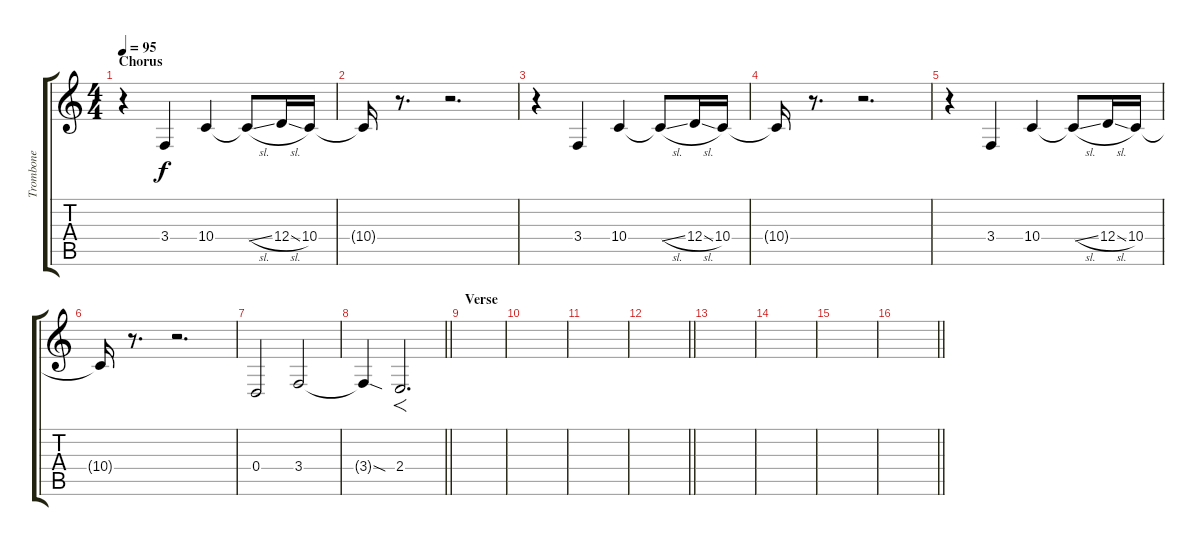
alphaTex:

\track ("Trombone" "Trombone") {instrument trombone}
\staff {score tabs}
\tuning (E4 B3 G3 D3 A2 E2) {hide}
\ts (4 4)
\section ("" "Chorus")
\tempo 95
\clef g2
\ks c
r.4{dy f} 3.4.4 10.4.4 10.4{sl t}.8 12.4{sl}.16 10.4.16 |
10.4{t}.16 r.8{d} r.2{d} |
r.4 3.4.4 10.4.4 10.4{sl t}.8 12.4{sl}.16 10.4.16 |
10.4{t}.16 r.8{d} r.2{d} |
r.4 3.4.4 10.4.4 10.4{sl t}.8 12.4{sl}.16 10.4.16 |
10.4{t}.16 r.8{d} r.2{d} |
0.4.2 3.4.2 |
\barLineRight lightlight
3.4{sod t}.4 2.4.2{f d} |
\section ("" "Verse")
|
|
|
\barLineRight lightlight
|
|
|
|
\barLineRight lightlight
